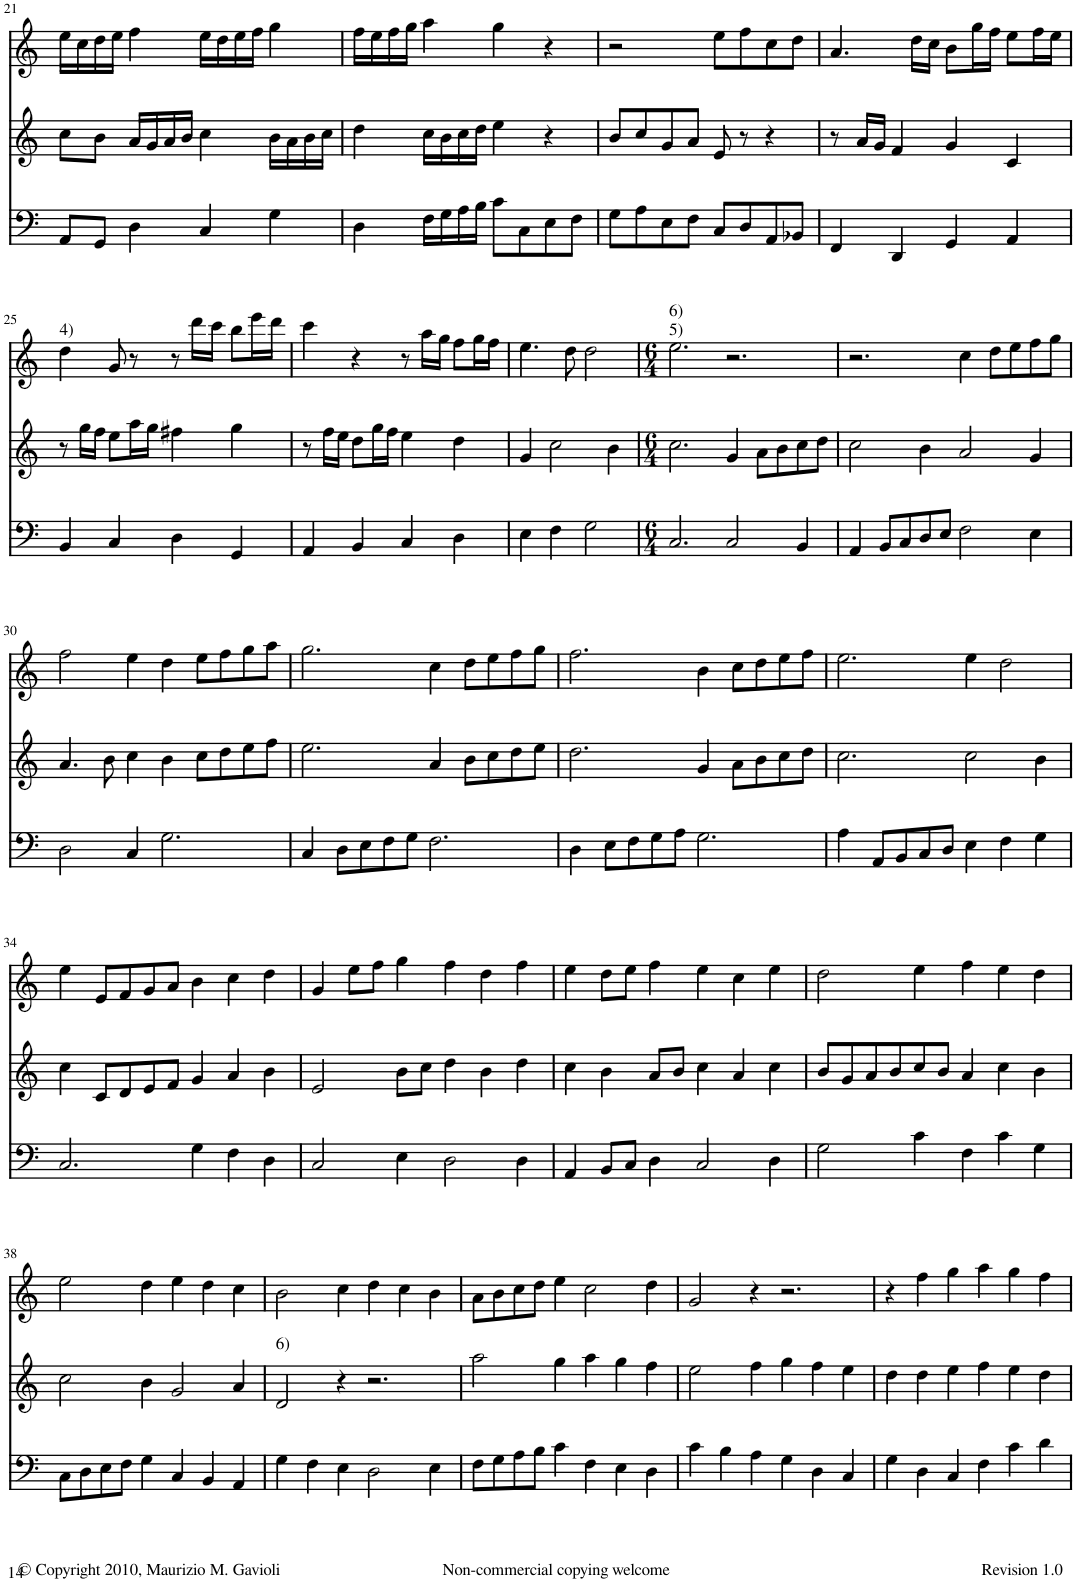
**kern	**kern	**kern
*part3	*part2	*part1
*staff3	*staff2	*staff1
*I"Basso	*I"Canto II	*I"Canto I
!!LO:PB:g=z
*clefF4	*clefG2	*clefG2
*k[]	*k[]	*k[]
*M4/4	*M4/4	*M4/4
*met(c)	*met(c)	*met(c)
=21	=21	=21
8AA/L	8cc\L	16ee\LL
.	.	16cc\
8GG/J	8b\J	16dd\
.	.	16ee\JJ
4D\	16a/LL	4ff\
.	16g/	.
.	16a/	.
.	16b/JJ	.
4C/	4cc\	16ee\LL
.	.	16dd\
.	.	16ee\
.	.	16ff\JJ
4G\	16b\LL	4gg\
.	16a\	.
.	16b\	.
.	16cc\JJ	.
=22	=22	=22
4D\	4dd\	16ff\LL
.	.	16ee\
.	.	16ff\
.	.	16gg\JJ
16F\LL	16cc\LL	4aa\
16G\	16b\	.
16A\	16cc\	.
16B\JJ	16dd\JJ	.
8c\L	4ee\	4gg\
8C\	.	.
8E\	4r	4r
8F\J	.	.
=23	=23	=23
8G\L	8b/L	2r
8A\	8cc/	.
8E\	8g/	.
8F\J	8a/J	.
8C/L	8e/	8ee\L
8D/	8r	8ff\
8AA/	4r	8cc\
8BB-X/J	.	8dd\J
=24	=24	=24
4FF/	8r	4.a/
.	16a/LL	.
.	16g/JJ	.
4DD/	4f/	.
.	.	16dd\LL
.	.	16cc\JJ
4GG/	4g/	8b\L
.	.	16gg\L
.	.	16ff\JJ
4AA/	4c/	8ee\L
.	.	16ff\L
.	.	16ee\JJ
!!LO:LB:g=z
=25	=25	=25
!	!	!LO:TX:a:t=4)
4BB/	8r	4dd\
.	16gg\LL	.
.	16ff\JJ	.
4C/	8ee\L	8g/
.	16aa\L	8r
.	16gg\JJ	.
4D\	4ff#X\	8r
.	.	16ddd\LL
.	.	16ccc\JJ
4GG/	4gg\	8bb\L
.	.	16eee\L
.	.	16ddd\JJ
=26	=26	=26
4AA/	8r	4ccc\
.	16ff\LL	.
.	16ee\JJ	.
4BB/	8dd\L	4r
.	16gg\L	.
.	16ff\JJ	.
4C/	4ee\	8r
.	.	16aa\LL
.	.	16gg\JJ
4D\	4dd\	8ff\L
.	.	16gg\L
.	.	16ff\JJ
=27	=27	=27
4E\	4g/	4.ee\
4F\	2cc\	.
.	.	8dd\
2G\	.	2dd\
.	4b\	.
=28	=28	=28
*M6/4	*M6/4	*M6/4
!	!	!LO:TX:a:t=5)
!	!	!LO:TX:a:t=6)
2.C/	2.cc\	2.ee\
2C/	4g/	2.r
.	8a\L	.
.	8b\	.
4BB/	8cc\	.
.	8dd\J	.
=29	=29	=29
4AA/	2cc\	2.r
8BB/L	.	.
8C/	.	.
8D/	4b\	.
8E/J	.	.
2F\	2a/	4cc\
.	.	8dd\L
.	.	8ee\
4E\	4g/	8ff\
.	.	8gg\J
!!LO:LB:g=z
=30	=30	=30
2D\	4.a/	2ff\
.	8b\	.
4C/	4cc\	4ee\
2.G\	4b\	4dd\
.	8cc\L	8ee\L
.	8dd\	8ff\
.	8ee\	8gg\
.	8ff\J	8aa\J
=31	=31	=31
4C/	2.ee\	2.gg\
8D\L	.	.
8E\	.	.
8F\	.	.
8G\J	.	.
2.F\	4a/	4cc\
.	8b\L	8dd\L
.	8cc\	8ee\
.	8dd\	8ff\
.	8ee\J	8gg\J
=32	=32	=32
4D\	2.dd\	2.ff\
8E\L	.	.
8F\	.	.
8G\	.	.
8A\J	.	.
2.G\	4g/	4b\
.	8a\L	8cc\L
.	8b\	8dd\
.	8cc\	8ee\
.	8dd\J	8ff\J
=33	=33	=33
4A\	2.cc\	2.ee\
8AA/L	.	.
8BB/	.	.
8C/	.	.
8D/J	.	.
4E\	2cc\	4ee\
4F\	.	2dd\
4G\	4b\	.
!!LO:LB:g=z
=34	=34	=34
2.C/	4cc\	4ee\
.	8c/L	8e/L
.	8d/	8f/
.	8e/	8g/
.	8f/J	8a/J
4G\	4g/	4b\
4F\	4a/	4cc\
4D\	4b\	4dd\
=35	=35	=35
2C/	2e/	4g/
.	.	8ee\L
.	.	8ff\J
4E\	8b\L	4gg\
.	8cc\J	.
2D\	4dd\	4ff\
.	4b\	4dd\
4D\	4dd\	4ff\
=36	=36	=36
4AA/	4cc\	4ee\
8BB/L	4b\	8dd\L
8C/J	.	8ee\J
4D\	8a/L	4ff\
.	8b/J	.
2C/	4cc\	4ee\
.	4a/	4cc\
4D\	4cc\	4ee\
=37	=37	=37
2G\	8b/L	2dd\
.	8g/	.
.	8a/	.
.	8b/	.
4c\	8cc/	4ee\
.	8b/J	.
4F\	4a/	4ff\
4c\	4cc\	4ee\
4G\	4b\	4dd\
!!LO:LB:g=z
=38	=38	=38
8C\L	2cc\	2ee\
8D\	.	.
8E\	.	.
8F\J	.	.
4G\	4b\	4dd\
4C/	2g/	4ee\
4BB/	.	4dd\
4AA/	4a/	4cc\
=39	=39	=39
!	!LO:TX:a:t=6)	!
4G\	2d/	2b\
4F\	.	.
4E\	4r	4cc\
2D\	2.r	4dd\
.	.	4cc\
4E\	.	4b\
=40	=40	=40
8F\L	2aa\	8a\L
8G\	.	8b\
8A\	.	8cc\
8B\J	.	8dd\J
4c\	4gg\	4ee\
4F\	4aa\	2cc\
4E\	4gg\	.
4D\	4ff\	4dd\
=41	=41	=41
4c\	2ee\	2g/
4B\	.	.
4A\	4ff\	4r
4G\	4gg\	2.r
4D\	4ff\	.
4C/	4ee\	.
=42	=42	=42
4G\	4dd\	4r
4D\	4dd\	4ff\
4C/	4ee\	4gg\
4F\	4ff\	4aa\
4c\	4ee\	4gg\
4d\	4dd\	4ff\
=	=	=
*-	*-	*-
